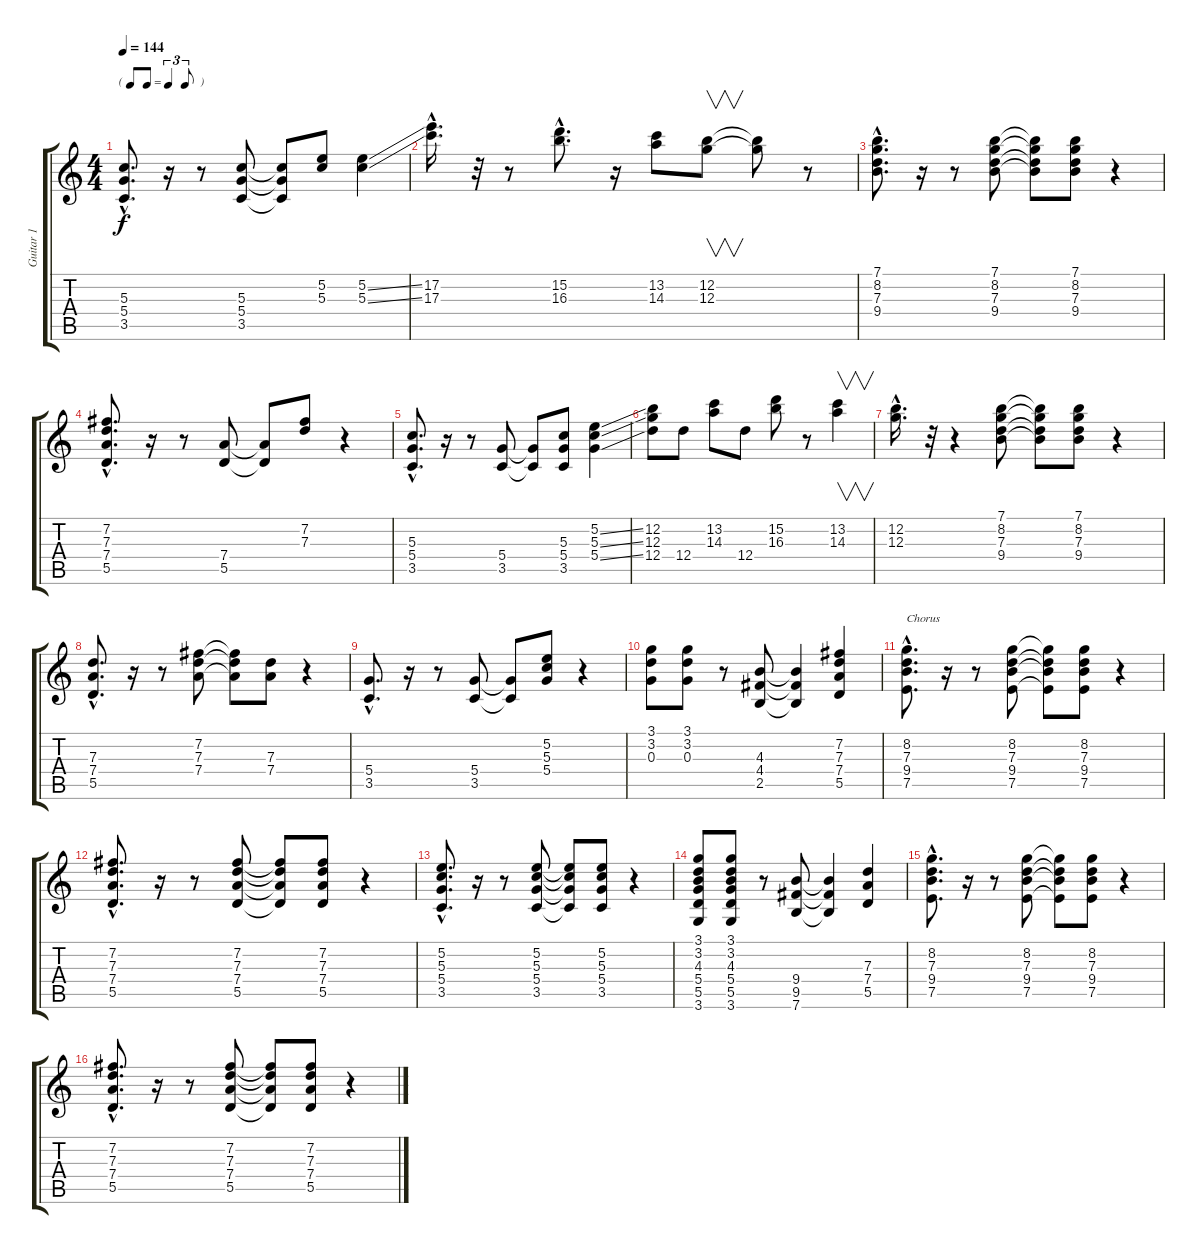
\track ("Guitar 1" "Guitar 1") {instrument electricguitarclean}
\staff {score tabs}
\tuning (E4 B3 G3 D3 A2 E2) {hide}
\ts (4 4)
\tf triplet8th
\tempo 144
\clef g2
\ks c
(5.3{hac} 5.4{hac} 3.5{hac}).8{d dy f} r.16 r.8 (5.3 5.4 3.5).8 (5.3{t} 5.4{t} 3.5{t}).8 (5.2 5.3).8 (5.2{ss} 5.3{ss}).4 |
(17.2{hac} 17.3{hac}).16{d} r.32 r.8 (15.2{hac} 16.3{hac}).8{d} r.16 (13.2 14.3).8 (12.2 12.3).8{v} (12.2{t} 12.3{t}).8 r.8 |
(7.1{hac} 8.2{hac} 7.3{hac} 9.4{hac}).8{d} r.16 r.8 (7.1 8.2 7.3 9.4).8 (7.1{t} 8.2{t} 7.3{t} 9.4{t}).8 (7.1 8.2 7.3 9.4).8 r.4 |
(7.2{hac} 7.3{hac} 7.4{hac} 5.5{hac}).8{d} r.16 r.8 (7.4 5.5).8 (7.4{t} 5.5{t}).8 (7.2 7.3).8 r.4 |
(5.3{hac} 5.4{hac} 3.5{hac}).8{d} r.16 r.8 (5.4 3.5).8 (5.4{t} 3.5{t}).8 (5.3 5.4 3.5).8 (5.2{ss} 5.3{ss} 5.4{ss}).4 |
(12.2 12.3 12.4).8 12.4.8 (13.2 14.3).8 12.4.8 (15.2 16.3).8 r.8 (13.2 14.3).4{v} |
(12.2{hac} 12.3{hac}).16{d} r.32 r.4 (7.1 8.2 7.3 9.4).8 (7.1{t} 8.2{t} 7.3{t} 9.4{t}).8 (7.1 8.2 7.3 9.4).8 r.4 |
(7.3{hac} 7.4{hac} 5.5{hac}).8{d} r.16 r.8 (7.2 7.3 7.4).8 (7.2{t} 7.3{t} 7.4{t}).8 (7.3 7.4).8 r.4 |
(5.4{hac} 3.5{hac}).8{d} r.16 r.8 (5.4 3.5).8 (5.4{t} 3.5{t}).8 (5.2 5.3 5.4).8 r.4 |
(3.1 3.2 0.3).8 (3.1 3.2 0.3).8 r.8 (4.3 4.4 2.5).8 (4.3{t} 4.4{t} 2.5{t}).4 (7.2 7.3 7.4 5.5).4 |
(8.2{hac} 7.3{hac} 9.4{hac} 7.5{hac}).8{d txt "Chorus"} r.16 r.8 (8.2 7.3 9.4 7.5).8 (8.2{t} 7.3{t} 9.4{t} 7.5{t}).8 (8.2 7.3 9.4 7.5).8 r.4 |
(7.2{hac} 7.3{hac} 7.4{hac} 5.5{hac}).8{d} r.16 r.8 (7.2 7.3 7.4 5.5).8 (7.2{t} 7.3{t} 7.4{t} 5.5{t}).8 (7.2 7.3 7.4 5.5).8 r.4 |
(5.2{hac} 5.3{hac} 5.4{hac} 3.5{hac}).8{d} r.16 r.8 (5.2 5.3 5.4 3.5).8 (5.2{t} 5.3{t} 5.4{t} 3.5{t}).8 (5.2 5.3 5.4 3.5).8 r.4 |
(3.1 3.2 4.3 5.4 5.5 3.6).8 (3.1 3.2 4.3 5.4 5.5 3.6).8 r.8 (9.4 9.5 7.6).8 (9.4{t} 9.5{t} 7.6{t}).4 (7.3 7.4 5.5).4 |
(8.2{hac} 7.3{hac} 9.4{hac} 7.5{hac}).8{d} r.16 r.8 (8.2 7.3 9.4 7.5).8 (8.2{t} 7.3{t} 9.4{t} 7.5{t}).8 (8.2 7.3 9.4 7.5).8 r.4 |
(7.2{hac} 7.3{hac} 7.4{hac} 5.5{hac}).8{d} r.16 r.8 (7.2 7.3 7.4 5.5).8 (7.2{t} 7.3{t} 7.4{t} 5.5{t}).8 (7.2 7.3 7.4 5.5).8 r.4
